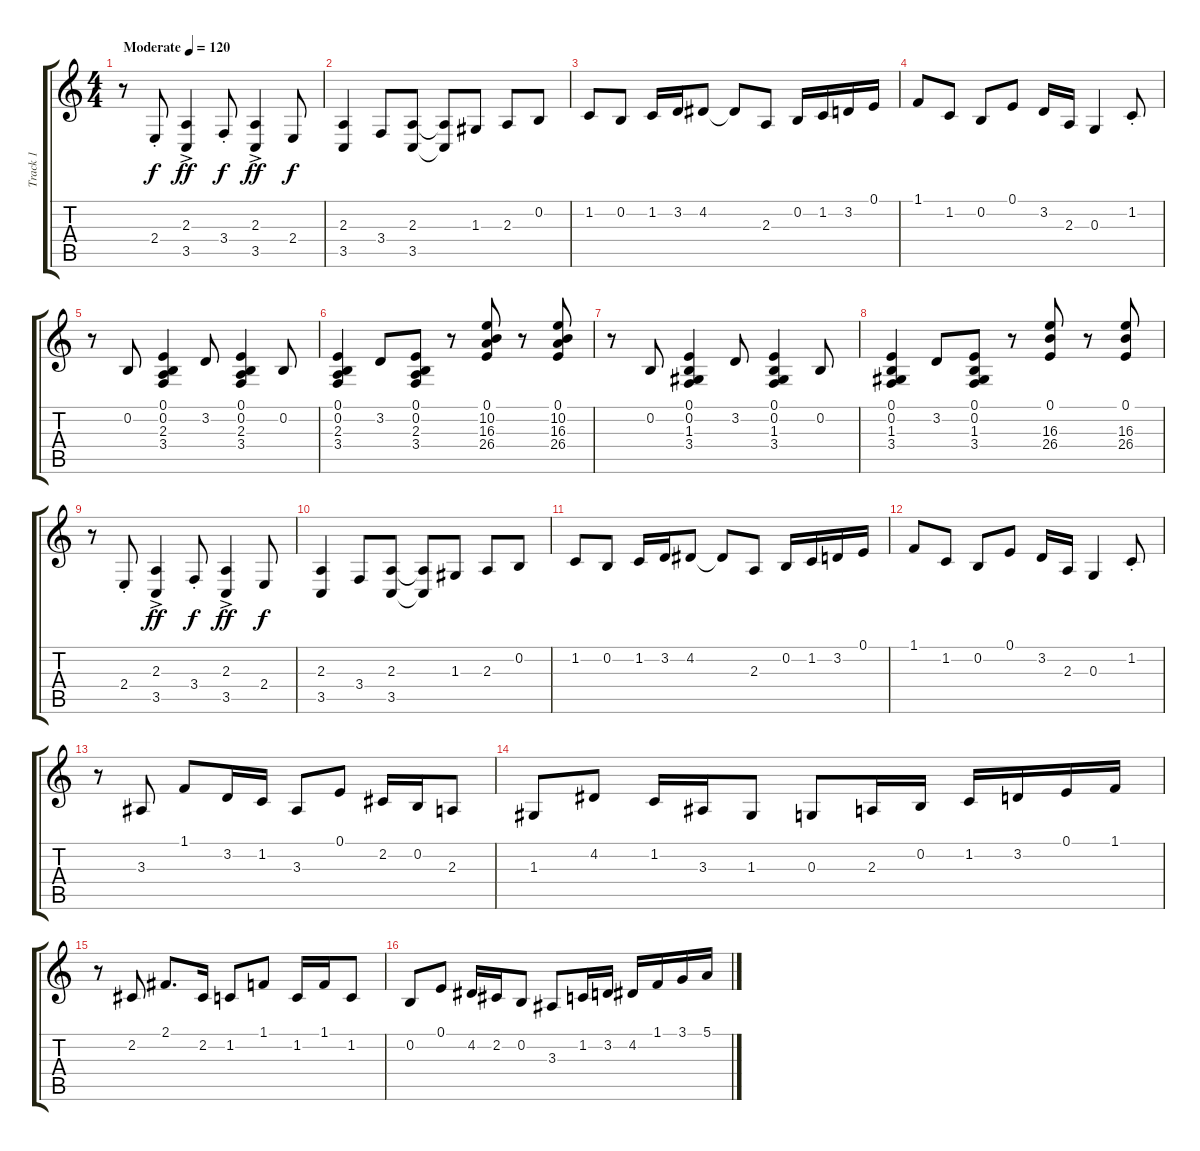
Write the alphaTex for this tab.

\track ("Track 1" "Track 1") {instrument acousticgrandpiano}
\staff {score tabs}
\tuning (E4 B3 G3 D3 A2 E2) {hide}
\ts (4 4)
\tempo (120 "Moderate")
\clef g2
\ks c
r.8{dy f instrument acousticgrandpiano} 2.4{st}.8 (2.3{ac} 3.5{ac}).4{dy ff} 3.4{st}.8{dy f} (2.3{ac} 3.5{ac}).4{dy ff} 2.4.8{dy f} |
(2.3 3.5).4 3.4.8 (2.3 3.5).8 (2.3{t} 3.5{t}).8 1.3.8 2.3.8 0.2.8 |
1.2.8 0.2.8 1.2.16 3.2.16 4.2.8 4.2{t}.8 2.3.8 0.2.16 1.2.16 3.2.16 0.1.16 |
1.1.8 1.2.8 0.2.8 0.1.8 3.2.16 2.3.16 0.3.4 1.2{st}.8 |
r.8 0.2.8 (0.1 0.2 2.3 3.4).4 3.2.8 (0.1 0.2 2.3 3.4).4 0.2.8 |
(0.1 0.2 2.3 3.4).4 3.2.8 (0.1 0.2 2.3 3.4).8 r.8 (0.1 10.2 16.3 26.4).8 r.8 (0.1 10.2 16.3 26.4).8 |
r.8 0.2.8 (0.1 0.2 1.3 3.4).4 3.2.8 (0.1 0.2 1.3 3.4).4 0.2.8 |
(0.1 0.2 1.3 3.4).4 3.2.8 (0.1 0.2 1.3 3.4).8 r.8 (0.1 16.3 26.4).8 r.8 (0.1 16.3 26.4).8 |
r.8 2.4{st}.8 (2.3{ac} 3.5{ac}).4{dy ff} 3.4{st}.8{dy f} (2.3{ac} 3.5{ac}).4{dy ff} 2.4.8{dy f} |
(2.3 3.5).4 3.4.8 (2.3 3.5).8 (2.3{t} 3.5{t}).8 1.3.8 2.3.8 0.2.8 |
1.2.8 0.2.8 1.2.16 3.2.16 4.2.8 4.2{t}.8 2.3.8 0.2.16 1.2.16 3.2.16 0.1.16 |
1.1.8 1.2.8 0.2.8 0.1.8 3.2.16 2.3.16 0.3.4 1.2{st}.8 |
r.8 3.3.8 1.1.8 3.2.16 1.2.16 3.3.8 0.1.8 2.2.16 0.2.16 2.3.8 |
1.3.8 4.2.8 1.2.16 3.3.16 1.3.8 0.3.8 2.3.16 0.2.16 1.2.16 3.2.16 0.1.16 1.1.16 |
r.8 2.2.8 2.1.8{d} 2.2.16 1.2.8 1.1.8 1.2.16 1.1.16 1.2.8 |
0.2.8 0.1.8 4.2.16 2.2.16 0.2.8 3.3.8 1.2.16 3.2.16 4.2.16 1.1.16 3.1.16 5.1.16
